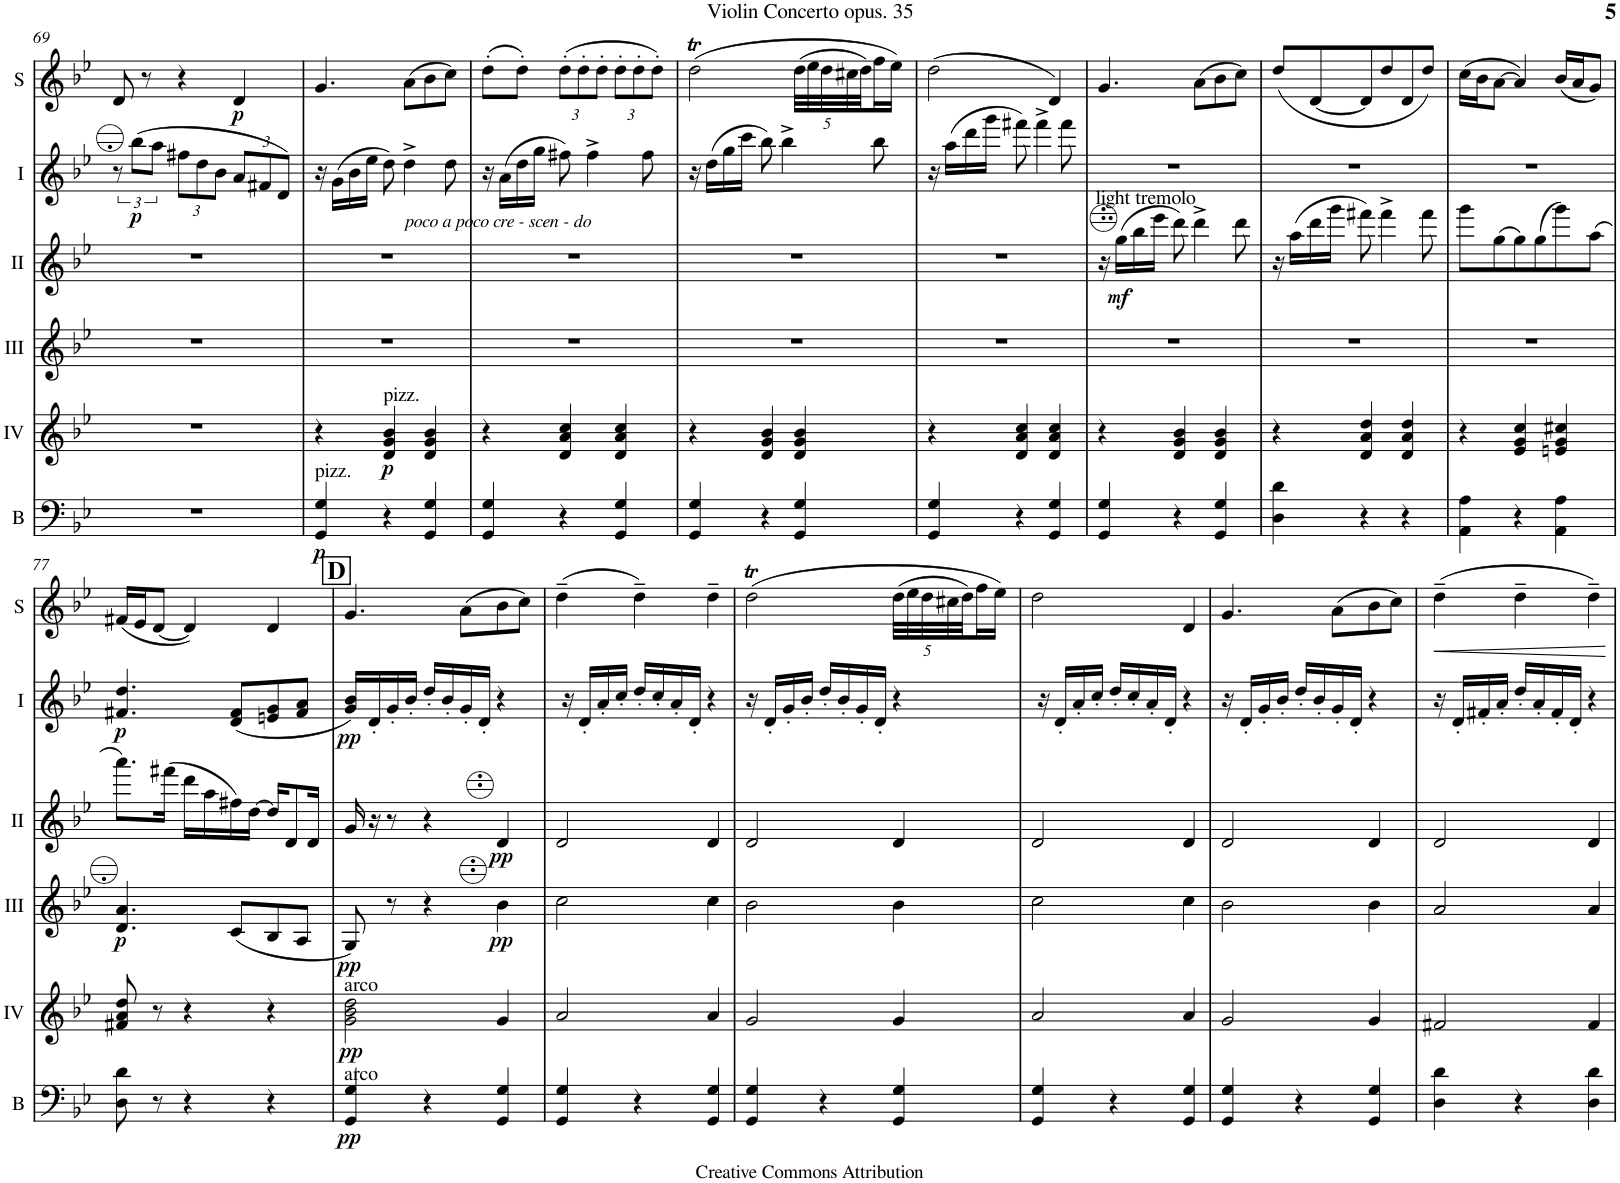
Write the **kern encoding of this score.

**kern	**dynam	**kern	**dynam	**kern	**dynam	**kern	**dynam	**kern	**dynam	**kern	**dynam
*part6	*part6	*part5	*part5	*part4	*part4	*part3	*part3	*part2	*part2	*part1	*part1
*staff6	*staff6	*staff5	*staff5	*staff4	*staff4	*staff3	*staff3	*staff2	*staff2	*staff1	*staff1
*I"Bass	*	*I"Acc. 4	*	*I"Acc. 3	*	*I"Acc. 2	*	*I"Acc. 1	*	*I"Solo	*
*I'B	*	*	*	*	*	*	*	*	*	*I'S	*
!!LO:PB:g=z
*clefF4	*	*clefG2	*	*clefG2	*	*clefG2	*	*clefG2	*	*clefG2	*
*Trd7c12	*	*Trd7c12	*	*Trd7c12	*	*	*	*	*	*	*
*k[b-e-]	*	*k[b-e-]	*	*k[b-e-]	*	*k[b-e-]	*	*k[b-e-]	*	*k[b-e-]	*
*M3/4	*	*M3/4	*	*M3/4	*	*M3/4	*	*M3/4	*	*M3/4	*
=69	=69	=69	=69	=69	=69	=69	=69	=69	=69	=69	=69
2.r	.	2.r	.	2.r	.	2.r	.	12r	.	8d/	.
!	!	!	!	!	!	!	!	!	!LO:DY:b	!	!
.	.	.	.	.	.	.	.	(12b-\L	p	.	.
.	.	.	.	.	.	.	.	.	.	8r	.
.	.	.	.	.	.	.	.	12a\J	.	.	.
*	*	*	*	*	*	*	*	*Xbrackettup	*	*	*
.	.	.	.	.	.	.	.	12f#X\L	.	4r	.
.	.	.	.	.	.	.	.	12d\	.	.	.
.	.	.	.	.	.	.	.	12B-\J	.	.	.
!	!	!	!	!	!	!	!	!	!	!	!LO:DY:b
.	.	.	.	.	.	.	.	12A/L	.	4d/	p
.	.	.	.	.	.	.	.	12F#X/	.	.	.
.	.	.	.	.	.	.	.	12D/J)	.	.	.
=70	=70	=70	=70	=70	=70	=70	=70	=70	=70	=70	=70
!LO:TX:a:t=pizz.	!	!	!	!	!	!	!	!	!	!	!
!	!LO:DY:b	!	!	!	!	!	!	!	!	!	!
4GG/ 4G/	p	4r	.	2.r	.	2.r	.	16r	.	4.g/	.
.	.	.	.	.	.	.	.	(16G\LL	.	.	.
.	.	.	.	.	.	.	.	16B-\	.	.	.
.	.	.	.	.	.	.	.	16e-\JJ	.	.	.
!	!	!LO:TX:a:t=pizz.	!	!	!	!	!	!	!	!	!
!	!	!	!LO:DY:b	!	!	!	!	!	!	!	!
4r	.	4d/ 4g/ 4b-/	p	.	.	.	.	8d\)	.	.	.
!	!	!	!	!	!	!	!	!LO:TX:b:i:t=poco a poco cre - scen - do	!	!	!
.	.	.	.	.	.	.	.	4d^\	.	(8a\L	.
4GG/ 4G/	.	4d/ 4g/ 4b-/	.	.	.	.	.	.	.	8b-\	.
.	.	.	.	.	.	.	.	8d\	.	8cc\J)	.
=71	=71	=71	=71	=71	=71	=71	=71	=71	=71	=71	=71
4GG/ 4G/	.	4r	.	2.r	.	2.r	.	16r	.	(8dd'\L	.
.	.	.	.	.	.	.	.	(16A\LL	.	.	.
.	.	.	.	.	.	.	.	16d\	.	8dd'\J)	.
.	.	.	.	.	.	.	.	16g\JJ	.	.	.
*	*	*	*	*	*	*	*	*	*	*Xbrackettup	*
4r	.	4d/ 4a/ 4cc/	.	.	.	.	.	8f#X\)	.	(12dd'\L	.
.	.	.	.	.	.	.	.	.	.	12dd'\	.
.	.	.	.	.	.	.	.	4f#^\	.	.	.
.	.	.	.	.	.	.	.	.	.	12dd'\J	.
4GG/ 4G/	.	4d/ 4a/ 4cc/	.	.	.	.	.	.	.	12dd'\L	.
.	.	.	.	.	.	.	.	.	.	12dd'\	.
.	.	.	.	.	.	.	.	8f#\	.	.	.
.	.	.	.	.	.	.	.	.	.	12dd'\J)	.
=72	=72	=72	=72	=72	=72	=72	=72	=72	=72	=72	=72
4GG/ 4G/	.	4r	.	2.r	.	2.r	.	16r	.	(2ddt\	.
.	.	.	.	.	.	.	.	(16d\LL	.	.	.
.	.	.	.	.	.	.	.	16g\	.	.	.
.	.	.	.	.	.	.	.	16cc\JJ	.	.	.
4r	.	4d/ 4g/ 4b-/	.	.	.	.	.	8b-\)	.	.	.
.	.	.	.	.	.	.	.	4b-^\	.	.	.
4GG/ 4G/	.	4d/ 4g/ 4b-/	.	.	.	.	.	.	.	(40dd\LLL	.
.	.	.	.	.	.	.	.	.	.	40ee-\	.
.	.	.	.	.	.	.	.	.	.	40dd\	.
.	.	.	.	.	.	.	.	.	.	40cc#X\	.
.	.	.	.	.	.	.	.	.	.	40dd\J)	.
.	.	.	.	.	.	.	.	8b-\	.	16ff\	.
.	.	.	.	.	.	.	.	.	.	16ee-\JJ)	.
=73	=73	=73	=73	=73	=73	=73	=73	=73	=73	=73	=73
4GG/ 4G/	.	4r	.	2.r	.	2.r	.	16r	.	(2dd\	.
.	.	.	.	.	.	.	.	(16a\LL	.	.	.
.	.	.	.	.	.	.	.	16dd\	.	.	.
.	.	.	.	.	.	.	.	16gg\JJ	.	.	.
4r	.	4d/ 4a/ 4cc/	.	.	.	.	.	8ff#X\)	.	.	.
.	.	.	.	.	.	.	.	4ff#^\	.	.	.
4GG/ 4G/	.	4d/ 4a/ 4cc/	.	.	.	.	.	.	.	4d/)	.
.	.	.	.	.	.	.	.	8ff#\	.	.	.
=74	=74	=74	=74	=74	=74	=74	=74	=74	=74	=74	=74
!	!	!	!	!	!	!LO:TX:a:t=light tremolo	!	!	!	!	!
4GG/ 4G/	.	4r	.	2.r	.	16r	.	2.r	.	4.g/	.
!	!	!	!	!	!	!	!LO:DY:b	!	!	!	!
.	.	.	.	.	.	(16gg\LL	mf	.	.	.	.
.	.	.	.	.	.	16bb-\	.	.	.	.	.
.	.	.	.	.	.	16eee-\JJ	.	.	.	.	.
4r	.	4d/ 4g/ 4b-/	.	.	.	8ddd\)	.	.	.	.	.
.	.	.	.	.	.	4ddd^\	.	.	.	(8a\L	.
4GG/ 4G/	.	4d/ 4g/ 4b-/	.	.	.	.	.	.	.	8b-\	.
.	.	.	.	.	.	8ddd\	.	.	.	8cc\J)	.
=75	=75	=75	=75	=75	=75	=75	=75	=75	=75	=75	=75
4D\ 4d\	.	4r	.	2.r	.	16r	.	2.r	.	(8dd/L	.
.	.	.	.	.	.	(16aa\LL	.	.	.	.	.
.	.	.	.	.	.	16ddd\	.	.	.	[8d/	.
.	.	.	.	.	.	16ggg\JJ	.	.	.	.	.
4r	.	4d/ 4a/ 4dd/	.	.	.	8fff#X\)	.	.	.	8d/]	.
.	.	.	.	.	.	4fff#^\	.	.	.	8dd/	.
4r	.	4d/ 4a/ 4dd/	.	.	.	.	.	.	.	8d/	.
.	.	.	.	.	.	8fff#\	.	.	.	8dd/J)	.
=76	=76	=76	=76	=76	=76	=76	=76	=76	=76	=76	=76
4AA\ 4A\	.	4r	.	2.r	.	8ggg\L	.	2.r	.	(16cc\LL	.
.	.	.	.	.	.	.	.	.	.	16b-\J	.
.	.	.	.	.	.	(8gg\	.	.	.	[8a\J	.
4r	.	4e-/ 4g/ 4cc/	.	.	.	8gg\)	.	.	.	4a/])	.
.	.	.	.	.	.	(8gg\	.	.	.	.	.
4AA\ 4A\	.	4en/ 4g/ 4cc#X/	.	.	.	8ggg\)	.	.	.	(16b-/LL	.
.	.	.	.	.	.	.	.	.	.	16a/J	.
.	.	.	.	.	.	(8aa\J	.	.	.	8g/J)	.
!!LO:LB:g=z
=77	=77	=77	=77	=77	=77	=77	=77	=77	=77	=77	=77
!	!	!	!	!	!LO:DY:b	!	!	!	!LO:DY:b	!	!
8D\ 8d\	.	8f#X/ 8a/ 8dd/	.	4.d/ 4.a/	p	8.aaa\L)	.	4.F#X/ 4.d/	p	(16f#X/LL	.
.	.	.	.	.	.	.	.	.	.	16e-/J	.
8r	.	8r	.	.	.	.	.	.	.	[8d/J	.
.	.	.	.	.	.	(16fff#X\Jk	.	.	.	.	.
4r	.	4r	.	.	.	16ddd\LL	.	.	.	4d/])	.
.	.	.	.	.	.	16aa\	.	.	.	.	.
.	.	.	.	(8c/L	.	16ff#X\)	.	(8D/ 8F#/L	.	.	.
.	.	.	.	.	.	[16dd\JJ	.	.	.	.	.
4r	.	4r	.	8B-/	.	16dd/KL]	.	8En/ 8G/	.	4d/	.
.	.	.	.	.	.	8d/	.	.	.	.	.
.	.	.	.	8A/J	.	.	.	8F#/ 8A/J	.	.	.
.	.	.	.	.	.	16d/Jk	.	.	.	.	.
!!LO:REH:place=s1:a:B:cj:fs=14:t=D
=78	=78	=78	=78	=78	=78	=78	=78	=78	=78	=78	=78
!	!	!LO:TX:a:t=arco	!	!	!	!	!	!	!	!	!
!LO:TX:a:t=arco	!	!	!	!	!	!	!	!	!	!	!
!	!LO:DY:b	!	!LO:DY:b	!	!LO:DY:b	!	!	!	!LO:DY:b	!	!
4GG/ 4G/	pp	2g\ 2b-\ 2dd\	pp	8G/)	pp	16g/	.	16G/ 16B-/LL)	pp	4.g/	.
.	.	.	.	.	.	16r	.	16D'/	.	.	.
.	.	.	.	8r	.	8r	.	16G'/	.	.	.
.	.	.	.	.	.	.	.	16B-'/JJ	.	.	.
4r	.	.	.	4r	.	4r	.	16d'/LL	.	.	.
.	.	.	.	.	.	.	.	16B-'/	.	.	.
.	.	.	.	.	.	.	.	16G'/	.	(8a\L	.
.	.	.	.	.	.	.	.	16D'/JJ	.	.	.
!	!	!	!	!	!LO:DY:b	!	!LO:DY:b	!	!	!	!
4GG/ 4G/	.	4g/	.	4bb-\	pp	4d/	pp	4r	.	8b-\	.
.	.	.	.	.	.	.	.	.	.	8cc\J)	.
=79	=79	=79	=79	=79	=79	=79	=79	=79	=79	=79	=79
4GG/ 4G/	.	2a/	.	2ccc\	.	2d/	.	16r	.	(4dd~\	.
.	.	.	.	.	.	.	.	16D'/LL	.	.	.
.	.	.	.	.	.	.	.	16A'/	.	.	.
.	.	.	.	.	.	.	.	16c'/JJ	.	.	.
4r	.	.	.	.	.	.	.	16d'/LL	.	4dd~\)	.
.	.	.	.	.	.	.	.	16c'/	.	.	.
.	.	.	.	.	.	.	.	16A'/	.	.	.
.	.	.	.	.	.	.	.	16D'/JJ	.	.	.
4GG/ 4G/	.	4a/	.	4ccc\	.	4d/	.	4r	.	4dd~\	.
=80	=80	=80	=80	=80	=80	=80	=80	=80	=80	=80	=80
4GG/ 4G/	.	2g/	.	2bb-\	.	2d/	.	16r	.	(2ddt\	.
.	.	.	.	.	.	.	.	16D'/LL	.	.	.
.	.	.	.	.	.	.	.	16G'/	.	.	.
.	.	.	.	.	.	.	.	16B-'/JJ	.	.	.
4r	.	.	.	.	.	.	.	16d'/LL	.	.	.
.	.	.	.	.	.	.	.	16B-'/	.	.	.
.	.	.	.	.	.	.	.	16G'/	.	.	.
.	.	.	.	.	.	.	.	16D'/JJ	.	.	.
4GG/ 4G/	.	4g/	.	4bb-\	.	4d/	.	4r	.	(40dd\LLL	.
.	.	.	.	.	.	.	.	.	.	40ee-\	.
.	.	.	.	.	.	.	.	.	.	40dd\	.
.	.	.	.	.	.	.	.	.	.	40cc#X\	.
.	.	.	.	.	.	.	.	.	.	40dd\J)	.
.	.	.	.	.	.	.	.	.	.	16ff\	.
.	.	.	.	.	.	.	.	.	.	16ee-\JJ)	.
=81	=81	=81	=81	=81	=81	=81	=81	=81	=81	=81	=81
4GG/ 4G/	.	2a/	.	2ccc\	.	2d/	.	16r	.	2dd\	.
.	.	.	.	.	.	.	.	16D'/LL	.	.	.
.	.	.	.	.	.	.	.	16A'/	.	.	.
.	.	.	.	.	.	.	.	16c'/JJ	.	.	.
4r	.	.	.	.	.	.	.	16d'/LL	.	.	.
.	.	.	.	.	.	.	.	16c'/	.	.	.
.	.	.	.	.	.	.	.	16A'/	.	.	.
.	.	.	.	.	.	.	.	16D'/JJ	.	.	.
4GG/ 4G/	.	4a/	.	4ccc\	.	4d/	.	4r	.	4d/	.
=82	=82	=82	=82	=82	=82	=82	=82	=82	=82	=82	=82
4GG/ 4G/	.	2g/	.	2bb-\	.	2d/	.	16r	.	4.g/	.
.	.	.	.	.	.	.	.	16D'/LL	.	.	.
.	.	.	.	.	.	.	.	16G'/	.	.	.
.	.	.	.	.	.	.	.	16B-'/JJ	.	.	.
4r	.	.	.	.	.	.	.	16d'/LL	.	.	.
.	.	.	.	.	.	.	.	16B-'/	.	.	.
.	.	.	.	.	.	.	.	16G'/	.	(8a\L	.
.	.	.	.	.	.	.	.	16D'/JJ	.	.	.
4GG/ 4G/	.	4g/	.	4bb-\	.	4d/	.	4r	.	8b-\	.
.	.	.	.	.	.	.	.	.	.	8cc\J)	.
=83	=83	=83	=83	=83	=83	=83	=83	=83	=83	=83	=83
!	!	!	!	!	!	!	!	!	!	!	!LO:HP:b
4D\ 4d\	.	2f#X/	.	2aa/	.	2d/	.	16r	.	(4dd~\	<
.	.	.	.	.	.	.	.	16D'/LL	.	.	.
.	.	.	.	.	.	.	.	16F#X'/	.	.	.
.	.	.	.	.	.	.	.	16A'/JJ	.	.	.
4r	.	.	.	.	.	.	.	16d'/LL	.	4dd~\	.
.	.	.	.	.	.	.	.	16A'/	.	.	.
.	.	.	.	.	.	.	.	16F#'/	.	.	.
.	.	.	.	.	.	.	.	16D'/JJ	.	.	.
4D\ 4d\	.	4f#/	.	4aa/	.	4d/	.	4r	.	4dd~\)	.
.	.	.	.	.	.	.	.	.	.	.	[
=	=	=	=	=	=	=	=	=	=	=	=
*-	*-	*-	*-	*-	*-	*-	*-	*-	*-	*-	*-
